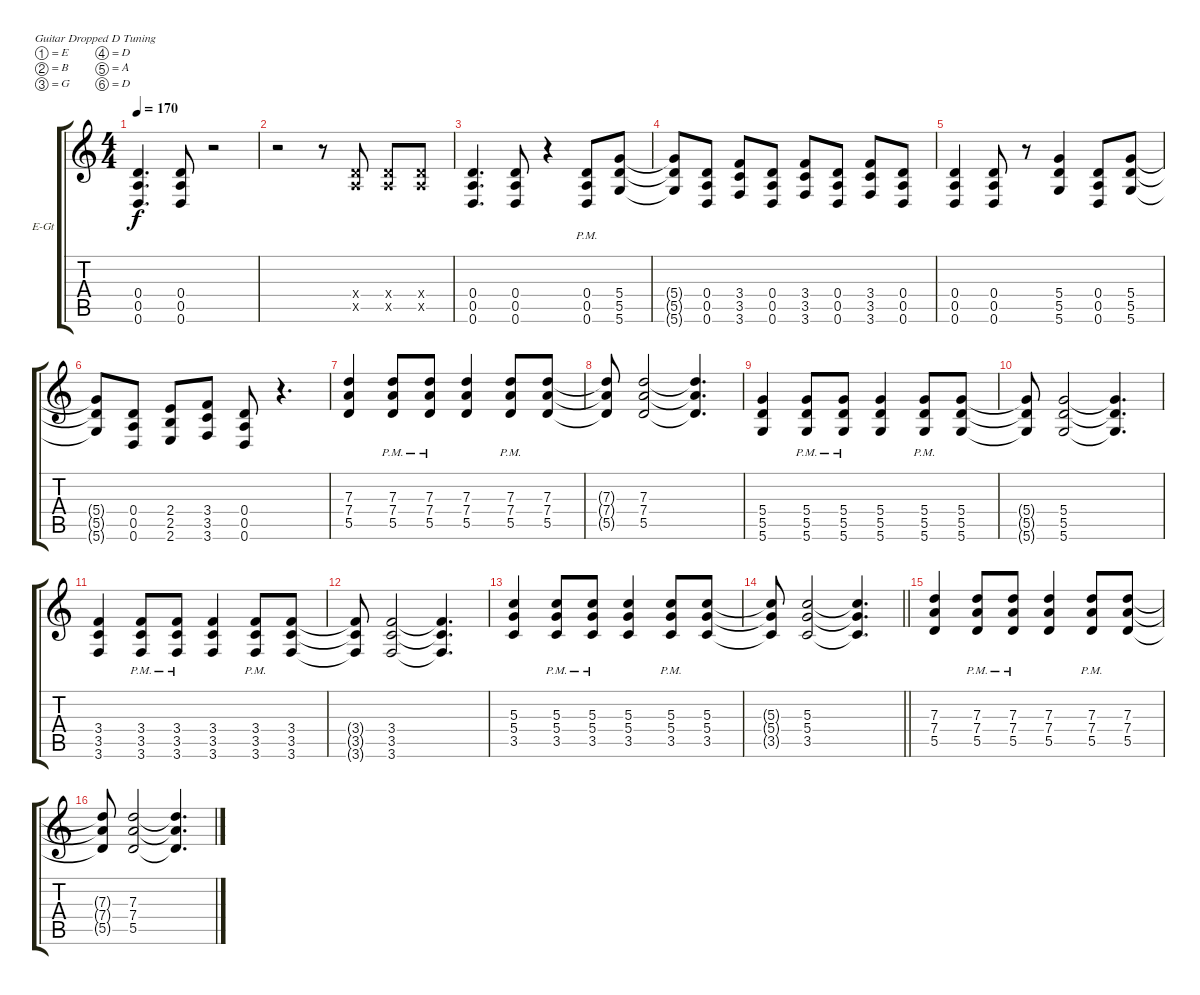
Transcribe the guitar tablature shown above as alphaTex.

\bracketExtendMode groupsimilarinstruments
\firstSystemTrackNameOrientation horizontal
\otherSystemsTrackNameOrientation horizontal
\track ("Guitar" "E-Gt") {instrument distortionguitar}
\staff {score tabs}
\tuning (E4 B3 G3 D3 A2 D2)
\ts (4 4)
\tempo 170
\clef g2
\ks c
(0.4 0.5 0.6).4{d dy f} (0.4 0.5 0.6).8 r.2 |
r.2 r.8 (0.4{x} 0.5{x}).8 (0.4{x} 0.5{x}).8 (0.4{x} 0.5{x}).8 |
(0.4 0.5 0.6).4{d} (0.4 0.5 0.6).8 r.4 (0.4{pm} 0.5{pm} 0.6{pm}).8 (5.4 5.5 5.6).8 |
(5.4{t} 5.5{t} 5.6{t}).8 (0.4 0.5 0.6).8 (3.4 3.5 3.6).8 (0.4 0.5 0.6).8 (3.4 3.5 3.6).8 (0.4 0.5 0.6).8 (3.4 3.5 3.6).8 (0.4 0.5 0.6).8 |
(0.4 0.5 0.6).4 (0.4 0.5 0.6).8 r.8 (5.4 5.5 5.6).4 (0.4 0.5 0.6).8 (5.4 5.5 5.6).8 |
(5.4{t} 5.5{t} 5.6{t}).8 (0.4 0.5 0.6).8 (2.4 2.5 2.6).8 (3.4 3.5 3.6).8 (0.4 0.5 0.6).8 r.4{d} |
(7.3 7.4 5.5).4 (7.3{pm} 7.4{pm} 5.5{pm}).8 (7.3{pm} 7.4{pm} 5.5{pm}).8 (7.3 7.4 5.5).4 (7.3{pm} 7.4{pm} 5.5{pm}).8 (7.3 7.4 5.5).8 |
(7.3{t} 7.4{t} 5.5{t}).8 (7.3 7.4 5.5).2 (7.3{t} 7.4{t} 5.5{t}).4{d} |
(5.4 5.5 5.6).4 (5.4{pm} 5.5{pm} 5.6{pm}).8 (5.4{pm} 5.5{pm} 5.6{pm}).8 (5.4 5.5 5.6).4 (5.4{pm} 5.5{pm} 5.6{pm}).8 (5.4 5.5 5.6).8 |
(5.4{t} 5.5{t} 5.6{t}).8 (5.4 5.5 5.6).2 (5.4{t} 5.5{t} 5.6{t}).4{d} |
(3.4 3.5 3.6).4 (3.4{pm} 3.5{pm} 3.6{pm}).8 (3.4{pm} 3.5{pm} 3.6{pm}).8 (3.4 3.5 3.6).4 (3.4{pm} 3.5{pm} 3.6{pm}).8 (3.4 3.5 3.6).8 |
(3.4{t} 3.5{t} 3.6{t}).8 (3.4 3.5 3.6).2 (3.4{t} 3.5{t} 3.6{t}).4{d} |
(5.3 5.4 3.5).4 (5.3{pm} 5.4{pm} 3.5{pm}).8 (5.3{pm} 5.4{pm} 3.5{pm}).8 (5.3 5.4 3.5).4 (5.3{pm} 5.4{pm} 3.5{pm}).8 (5.3 5.4 3.5).8 |
\barLineRight lightlight
(5.3{t} 5.4{t} 3.5{t}).8 (5.3 5.4 3.5).2 (5.3{t} 5.4{t} 3.5{t}).4{d} |
(7.3 7.4 5.5).4 (7.3{pm} 7.4{pm} 5.5{pm}).8 (7.3{pm} 7.4{pm} 5.5{pm}).8 (7.3 7.4 5.5).4 (7.3{pm} 7.4{pm} 5.5{pm}).8 (7.3 7.4 5.5).8 |
(7.3{t} 7.4{t} 5.5{t}).8 (7.3 7.4 5.5).2 (7.3{t} 7.4{t} 5.5{t}).4{d}
